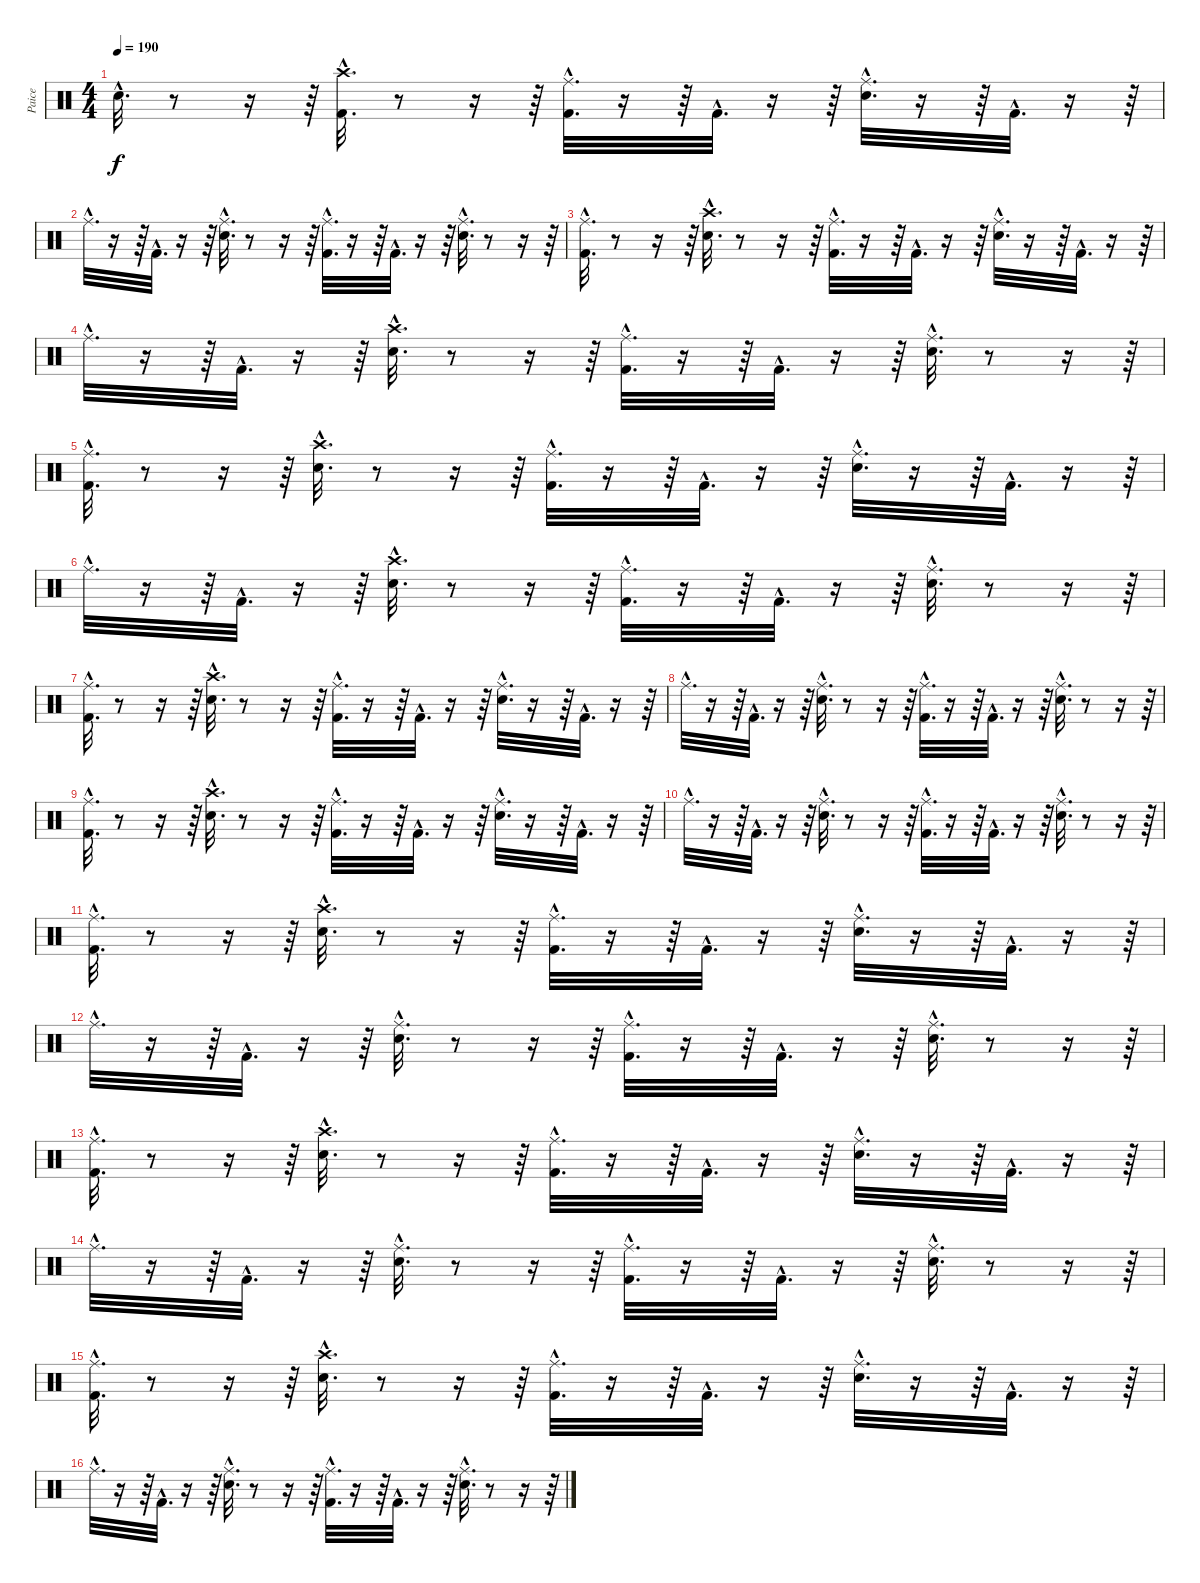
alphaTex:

\track ("Paice" "Paice") {instrument percussion}
\staff {score}
\articulation defaults
\ts (4 4)
\tempo 190
\clef neutral
\ks c "Snare (hit) 2"{hac}.32{d dy f}
r.8 r.16 r.64 ("Kick (hit) 2"{hac} "Crash high (hit)"{hac}).32{d} r.8 r.16 r.64 ("Ride (middle)"{hac} "Kick (hit) 2"{hac}).32{d} r.16 r.64 "Kick (hit) 2"{hac}.32{d} r.16 r.64 ("Ride (middle)"{hac} "Snare (hit) 2"{hac}).32{d} r.16 r.64 "Kick (hit) 2"{hac}.32{d} r.16 r.64 |
"Ride (middle)"{hac}.32{d} r.16 r.64 "Kick (hit) 2"{hac}.32{d} r.16 r.64 ("Ride (middle)"{hac} "Snare (hit) 2"{hac}).32{d} r.8 r.16 r.64 ("Ride (middle)"{hac} "Kick (hit) 2"{hac}).32{d} r.16 r.64 "Kick (hit) 2"{hac}.32{d} r.16 r.64 ("Ride (middle)"{hac} "Snare (hit) 2"{hac}).32{d} r.8 r.16 r.64 |
("Kick (hit) 2"{hac} "Ride (middle)"{hac}).32{d} r.8 r.16 r.64 ("Crash high (hit)"{hac} "Snare (hit) 2"{hac}).32{d} r.8 r.16 r.64 ("Ride (middle)"{hac} "Kick (hit) 2"{hac}).32{d} r.16 r.64 "Kick (hit) 2"{hac}.32{d} r.16 r.64 ("Ride (middle)"{hac} "Snare (hit) 2"{hac}).32{d} r.16 r.64 "Kick (hit) 2"{hac}.32{d} r.16 r.64 |
"Ride (middle)"{hac}.32{d} r.16 r.64 "Kick (hit) 2"{hac}.32{d} r.16 r.64 ("Snare (hit) 2"{hac} "Crash high (hit)"{hac}).32{d} r.8 r.16 r.64 ("Ride (middle)"{hac} "Kick (hit) 2"{hac}).32{d} r.16 r.64 "Kick (hit) 2"{hac}.32{d} r.16 r.64 ("Ride (middle)"{hac} "Snare (hit) 2"{hac}).32{d} r.8 r.16 r.64 |
("Kick (hit) 2"{hac} "Ride (middle)"{hac}).32{d} r.8 r.16 r.64 ("Crash high (hit)"{hac} "Snare (hit) 2"{hac}).32{d} r.8 r.16 r.64 ("Ride (middle)"{hac} "Kick (hit) 2"{hac}).32{d} r.16 r.64 "Kick (hit) 2"{hac}.32{d} r.16 r.64 ("Ride (middle)"{hac} "Snare (hit) 2"{hac}).32{d} r.16 r.64 "Kick (hit) 2"{hac}.32{d} r.16 r.64 |
"Ride (middle)"{hac}.32{d} r.16 r.64 "Kick (hit) 2"{hac}.32{d} r.16 r.64 ("Snare (hit) 2"{hac} "Crash high (hit)"{hac}).32{d} r.8 r.16 r.64 ("Ride (middle)"{hac} "Kick (hit) 2"{hac}).32{d} r.16 r.64 "Kick (hit) 2"{hac}.32{d} r.16 r.64 ("Ride (middle)"{hac} "Snare (hit) 2"{hac}).32{d} r.8 r.16 r.64 |
("Kick (hit) 2"{hac} "Ride (middle)"{hac}).32{d} r.8 r.16 r.64 ("Crash high (hit)"{hac} "Snare (hit) 2"{hac}).32{d} r.8 r.16 r.64 ("Ride (middle)"{hac} "Kick (hit) 2"{hac}).32{d} r.16 r.64 "Kick (hit) 2"{hac}.32{d} r.16 r.64 ("Ride (middle)"{hac} "Snare (hit) 2"{hac}).32{d} r.16 r.64 "Kick (hit) 2"{hac}.32{d} r.16 r.64 |
"Ride (middle)"{hac}.32{d} r.16 r.64 "Kick (hit) 2"{hac}.32{d} r.16 r.64 ("Ride (middle)"{hac} "Snare (hit) 2"{hac}).32{d} r.8 r.16 r.64 ("Ride (middle)"{hac} "Kick (hit) 2"{hac}).32{d} r.16 r.64 "Kick (hit) 2"{hac}.32{d} r.16 r.64 ("Ride (middle)"{hac} "Snare (hit) 2"{hac}).32{d} r.8 r.16 r.64 |
("Kick (hit) 2"{hac} "Ride (middle)"{hac}).32{d} r.8 r.16 r.64 ("Crash high (hit)"{hac} "Snare (hit) 2"{hac}).32{d} r.8 r.16 r.64 ("Ride (middle)"{hac} "Kick (hit) 2"{hac}).32{d} r.16 r.64 "Kick (hit) 2"{hac}.32{d} r.16 r.64 ("Ride (middle)"{hac} "Snare (hit) 2"{hac}).32{d} r.16 r.64 "Kick (hit) 2"{hac}.32{d} r.16 r.64 |
"Ride (middle)"{hac}.32{d} r.16 r.64 "Kick (hit) 2"{hac}.32{d} r.16 r.64 ("Ride (middle)"{hac} "Snare (hit) 2"{hac}).32{d} r.8 r.16 r.64 ("Ride (middle)"{hac} "Kick (hit) 2"{hac}).32{d} r.16 r.64 "Kick (hit) 2"{hac}.32{d} r.16 r.64 ("Ride (middle)"{hac} "Snare (hit) 2"{hac}).32{d} r.8 r.16 r.64 |
("Kick (hit) 2"{hac} "Ride (middle)"{hac}).32{d} r.8 r.16 r.64 ("Crash high (hit)"{hac} "Snare (hit) 2"{hac}).32{d} r.8 r.16 r.64 ("Ride (middle)"{hac} "Kick (hit) 2"{hac}).32{d} r.16 r.64 "Kick (hit) 2"{hac}.32{d} r.16 r.64 ("Ride (middle)"{hac} "Snare (hit) 2"{hac}).32{d} r.16 r.64 "Kick (hit) 2"{hac}.32{d} r.16 r.64 |
"Ride (middle)"{hac}.32{d} r.16 r.64 "Kick (hit) 2"{hac}.32{d} r.16 r.64 ("Ride (middle)"{hac} "Snare (hit) 2"{hac}).32{d} r.8 r.16 r.64 ("Ride (middle)"{hac} "Kick (hit) 2"{hac}).32{d} r.16 r.64 "Kick (hit) 2"{hac}.32{d} r.16 r.64 ("Ride (middle)"{hac} "Snare (hit) 2"{hac}).32{d} r.8 r.16 r.64 |
("Kick (hit) 2"{hac} "Ride (middle)"{hac}).32{d} r.8 r.16 r.64 ("Crash high (hit)"{hac} "Snare (hit) 2"{hac}).32{d} r.8 r.16 r.64 ("Ride (middle)"{hac} "Kick (hit) 2"{hac}).32{d} r.16 r.64 "Kick (hit) 2"{hac}.32{d} r.16 r.64 ("Ride (middle)"{hac} "Snare (hit) 2"{hac}).32{d} r.16 r.64 "Kick (hit) 2"{hac}.32{d} r.16 r.64 |
"Ride (middle)"{hac}.32{d} r.16 r.64 "Kick (hit) 2"{hac}.32{d} r.16 r.64 ("Ride (middle)"{hac} "Snare (hit) 2"{hac}).32{d} r.8 r.16 r.64 ("Ride (middle)"{hac} "Kick (hit) 2"{hac}).32{d} r.16 r.64 "Kick (hit) 2"{hac}.32{d} r.16 r.64 ("Ride (middle)"{hac} "Snare (hit) 2"{hac}).32{d} r.8 r.16 r.64 |
("Kick (hit) 2"{hac} "Ride (middle)"{hac}).32{d} r.8 r.16 r.64 ("Crash high (hit)"{hac} "Snare (hit) 2"{hac}).32{d} r.8 r.16 r.64 ("Ride (middle)"{hac} "Kick (hit) 2"{hac}).32{d} r.16 r.64 "Kick (hit) 2"{hac}.32{d} r.16 r.64 ("Ride (middle)"{hac} "Snare (hit) 2"{hac}).32{d} r.16 r.64 "Kick (hit) 2"{hac}.32{d} r.16 r.64 |
"Ride (middle)"{hac}.32{d} r.16 r.64 "Kick (hit) 2"{hac}.32{d} r.16 r.64 ("Ride (middle)"{hac} "Snare (hit) 2"{hac}).32{d} r.8 r.16 r.64 ("Ride (middle)"{hac} "Kick (hit) 2"{hac}).32{d} r.16 r.64 "Kick (hit) 2"{hac}.32{d} r.16 r.64 ("Ride (middle)"{hac} "Snare (hit) 2"{hac}).32{d} r.8 r.16 r.64
